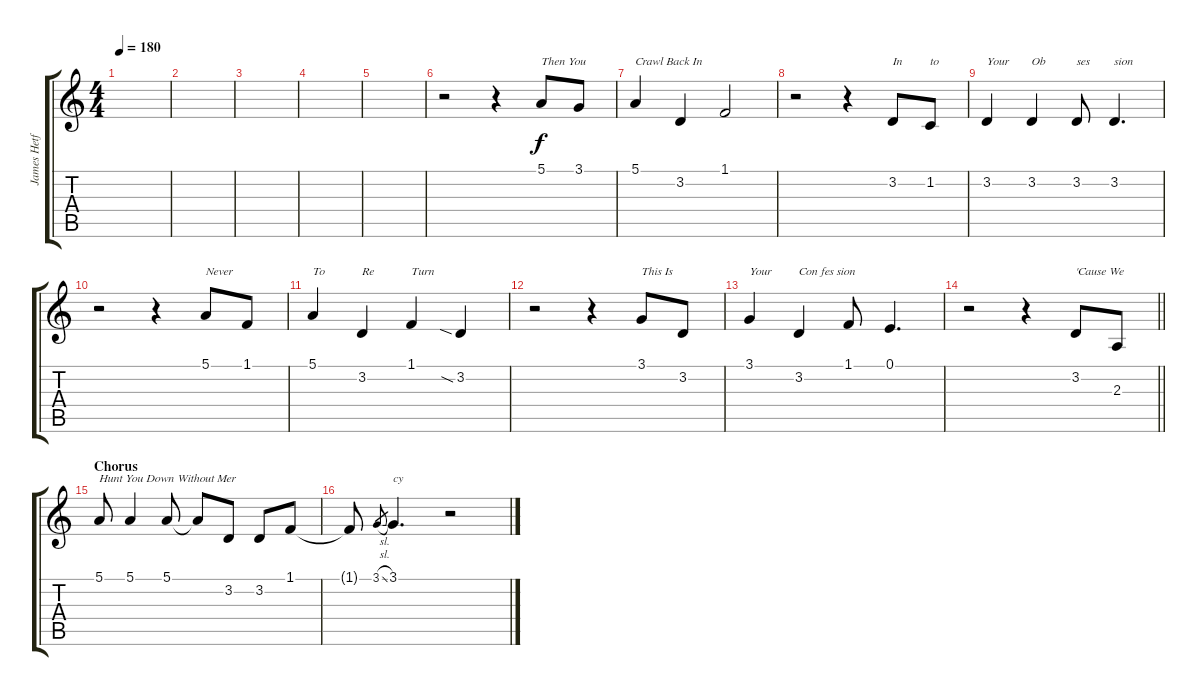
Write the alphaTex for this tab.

\track ("James Hetfield Vocal" "James Hetf") {instrument violin}
\staff {score tabs}
\tuning (E4 B3 G3 D3 A2 D2) {hide}
\ts (4 4)
\tempo 180
\clef g2
\ks c
|
|
|
|
|
r.2 r.4 5.1.8{txt "Then You"} 3.1.8 |
5.1.4{txt "Crawl Back In"} 3.2.4 1.1.2 |
r.2 r.4 3.2.8{txt "In"} 1.2.8{txt "to"} |
3.2.4{txt "Your"} 3.2.4{txt "Ob"} 3.2.8{txt "ses"} 3.2.4{d txt "sion"} |
r.2 r.4 5.1.8{txt "Never"} 1.1.8 |
5.1.4{txt "To"} 3.2.4{txt "Re"} 1.1.4{txt "Turn"} 3.2{sia}.4 |
r.2 r.4 3.1.8{txt "This Is"} 3.2.8 |
3.1.4{txt "Your"} 3.2.4{txt "Con fes sion"} 1.1.8 0.1.4{d} |
\barLineRight lightlight
r.2 r.4 3.2.8{txt "'Cause We"} 2.3.8 |
\section ("" "Chorus")
5.1.8{txt "Hunt You Down Without Mer"} 5.1.4 5.1.8 5.1{t}.8 3.2.8 3.2.8 1.1.8 |
1.1{t}.8 3.1{sl}.8{gr} 3.1.4{d txt "cy"} r.2
